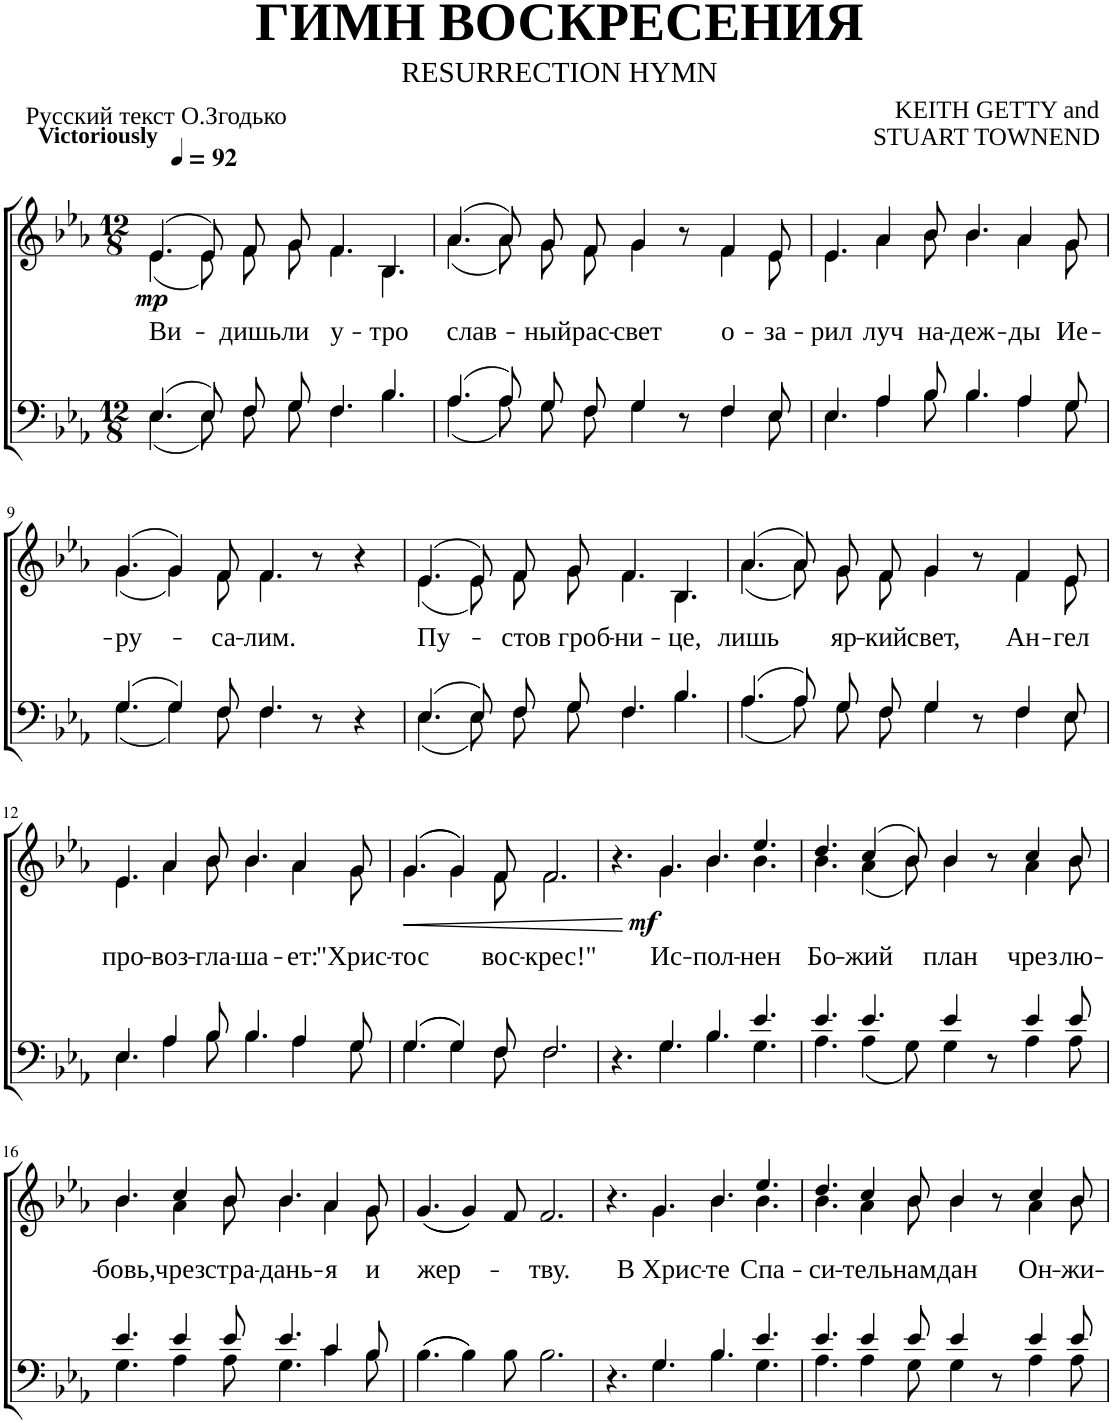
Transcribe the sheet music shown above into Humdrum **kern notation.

**kern	**kern	**text	**text	**dynam
*part2	*part1	*part1	*part1	*part1
*staff2	*staff1	*staff1	*staff1	*staff1
*I"Bass	*I"Voice	*	*	*
*clefF4	*clefG2	*	*	*
*k[b-e-a-]	*k[b-e-a-]	*	*	*
*M12/8	*M12/8	*	*	*
=6	=6	=6	=6	=6
*^	*	*	*	*
!	!	!	!	!LO:LY:b	!LO:DY:b
*	*	*^	*	*	*
(4.E-/	(4.E-\	(4.e-/	(4.e-\	.	Ви-	mp
8E-/L)	8E-\L)	8e-/L)	8e-\L)	.	.	.
*	*	*MM92	*	*	*	*
!	!	!LO:TX:a:B:t=Victoriously	!	!	!	!
!	!	!	!	!	!LO:LY:b	!
8F/	8F\	8f/	8f\	.	-дишь	.
!	!	!	!	!	!LO:LY:b	!
8G/J	8G\J	8g/J	8g\J	.	ли	.
!	!	!	!	!	!LO:LY:b	!
4.F/	4.F\	4.f/	4.f\	.	у-	.
!	!	!	!	!	!LO:LY:b	!
4.B-/	4.B-\	4.B-/	4.B-\	.	-тро	.
=7	=7	=7	=7	=7	=7	=7
!	!	!	!	!	!LO:LY:b	!
(4.A-/	(4.A-\	(4.a-/	(4.a-\	.	слав-	.
8A-/L)	8A-\L)	8a-/L)	8a-\L)	.	.	.
!	!	!	!	!	!LO:LY:b	!
8G/	8G\	8g/	8g\	.	-ный	.
!	!	!	!	!	!LO:LY:b	!
8F/J	8F\J	8f/J	8f\J	.	рас-	.
!	!	!	!	!	!LO:LY:b	!
4G/	4G\	4g/	4g\	.	-свет	.
8r	8ryy	8r	8ryy	.	.	.
!	!	!	!	!	!LO:LY:b	!
4F/	4F\	4f/	4f\	.	о-	.
!	!	!	!	!	!LO:LY:b	!
8E-/	8E-\	8e-/	8e-\	.	-за-	.
=8	=8	=8	=8	=8	=8	=8
!	!	!	!	!	!LO:LY:b	!
4.E-/	4.E-\	4.e-/	4.e-\	.	-рил	.
!	!	!	!	!	!LO:LY:b	!
4A-/	4A-\	4a-/	4a-\	.	луч	.
!	!	!	!	!	!LO:LY:b	!
8B-/	8B-\	8b-/	8b-\	.	на-	.
!	!	!	!	!	!LO:LY:b	!
4.B-/	4.B-\	4.b-/	4.b-\	.	-деж-	.
!	!	!	!	!	!LO:LY:b	!
4A-/	4A-\	4a-/	4a-\	.	-ды	.
!	!	!	!	!	!LO:LY:b	!
8G/	8G\	8g/	8g\	.	Ие-	.
!!LO:LB:g=z	!!
=9	=9	=9	=9	=9	=9	=9
!	!	!	!	!	!LO:LY:b	!
(4.G/	(4.G\	(4.g/	(4.g\	.	-ру-	.
4G/)	4G\)	4g/)	4g\)	.	.	.
!	!	!	!	!	!LO:LY:b	!
8F/	8F\	8f/	8f\	.	-са-	.
!	!	!	!	!	!LO:LY:b	!
4.F/	4.F\	4.f/	4.f\	.	-лим.	.
8r	4.ryy	8r	4.ryy	.	.	.
4r	.	4r	.	.	.	.
=10	=10	=10	=10	=10	=10	=10
!	!	!	!	!	!LO:LY:b	!
(4.E-/	(4.E-\	(4.e-/	(4.e-\	.	Пу-	.
8E-/L)	8E-\L)	8e-/L)	8e-\L)	.	.	.
!	!	!	!	!	!LO:LY:b	!
8F/	8F\	8f/	8f\	.	-сто	.
!	!	!	!	!	!LO:LY:b	!
8G/J	8G\J	8g/J	8g\J	.	в гроб-	.
!	!	!	!	!	!LO:LY:b	!
4.F/	4.F\	4.f/	4.f\	.	-ни-	.
!	!	!	!	!	!LO:LY:b	!
4.B-/	4.B-\	4.B-/	4.B-\	.	-це,	.
=11	=11	=11	=11	=11	=11	=11
!	!	!	!	!	!LO:LY:b	!
(4.A-/	(4.A-\	(4.a-/	(4.a-\	.	лишь	.
8A-/L)	8A-\L)	8a-/L)	8a-\L)	.	.	.
!	!	!	!	!	!LO:LY:b	!
8G/	8G\	8g/	8g\	.	яр-	.
!	!	!	!	!	!LO:LY:b	!
8F/J	8F\J	8f/J	8f\J	.	-кий	.
!	!	!	!	!	!LO:LY:b	!
4G/	4G\	4g/	4g\	.	свет,	.
8r	8ryy	8r	8ryy	.	.	.
!	!	!	!	!	!LO:LY:b	!
4F/	4F\	4f/	4f\	.	Ан-	.
!	!	!	!	!	!LO:LY:b	!
8E-/	8E-\	8e-/	8e-\	.	-гел	.
!!LO:LB:g=z	!!
=12	=12	=12	=12	=12	=12	=12
!	!	!	!	!	!LO:LY:b	!
4.E-/	4.E-\	4.e-/	4.e-\	.	про-	.
!	!	!	!	!	!LO:LY:b	!
4A-/	4A-\	4a-/	4a-\	.	-воз-	.
!	!	!	!	!	!LO:LY:b	!
8B-/	8B-\	8b-/	8b-\	.	-гла-	.
!	!	!	!	!	!LO:LY:b	!
4.B-/	4.B-\	4.b-/	4.b-\	.	-ша-	.
!	!	!	!	!	!LO:LY:b	!
4A-/	4A-\	4a-/	4a-\	.	-ет:	.
!	!	!	!	!	!LO:LY:b	!
8G/	8G\	8g/	8g\	.	"Хрис-	.
=13	=13	=13	=13	=13	=13	=13
!	!	!	!	!	!LO:LY:b	!LO:HP:b
((4.G/	4.G\	((4.g/	4.g\	.	-тос	<
4G/))	4G\	4g/))	4g\	.	.	.
!	!	!	!	!	!LO:LY:b	!
8F/	8F\	8f/	8f\	.	вос-	.
!	!	!	!	!	!LO:LY:b	!
2.F/	2.F\	2.f/	2.f\	.	-крес!"	.
*v	*v	*	*	*	*	*
*	*v	*v	*	*	*
.	.	.	.	[
=14	=14	=14	=14	=14
*^	*^	*	*	*
!	!	!	!	!	!	!LO:DY:b
4.r	4.ryy	4.r	4.ryy	.	.	mf
!	!	!	!	!	!LO:LY:b	!
4.G/	4.G\	4.g/	4.g\	.	Ис-	.
!	!	!	!	!	!LO:LY:b	!
4.B-/	4.B-\	4.b-/	4.b-\	.	-пол-	.
!	!	!	!	!	!LO:LY:b	!
4.e-/	4.G\	4.ee-/	4.b-\	.	-нен	.
=15	=15	=15	=15	=15	=15	=15
!	!	!	!	!	!LO:LY:b	!
4.e-/	4.A-\	4.dd/	4.b-\	.	Бо-	.
!	!	!	!	!	!LO:LY:b	!
4.e-/	(4A-\	(4cc/	(4a-\	.	-жий	.
.	8G\)	8b-/)	8b-\)	.	.	.
!	!	!	!	!	!LO:LY:b	!
4e-/	4G\	4b-/	4b-\	.	план	.
8r	8ryy	8r	8ryy	.	.	.
!	!	!	!	!	!LO:LY:b	!
4e-/	4A-\	4cc/	4a-\	.	чрез	.
!	!	!	!	!	!LO:LY:b	!
8e-/	8A-\	8b-/	8b-\	.	лю-	.
!!LO:LB:g=z	!!
=16	=16	=16	=16	=16	=16	=16
!	!	!	!	!	!LO:LY:b	!
4.e-/	4.G\	4.b-/	4.b-\	.	-бовь,	.
!	!	!	!	!	!LO:LY:b	!
4e-/	4A-\	4cc/	4a-\	.	чрез	.
!	!	!	!	!	!LO:LY:b	!
8e-/	8A-\	8b-/	8b-\	.	стра-	.
!	!	!	!	!	!LO:LY:b	!
4.e-/	4.G\	4.b-/	4.b-\	.	-дань-	.
!	!	!	!	!	!LO:LY:b	!
4c/	4c\	4a-/	4a-\	.	-я	.
!	!	!	!	!	!LO:LY:b	!
8B-/	8B-\	8g/	8g\	.	и	.
=17	=17	=17	=17	=17	=17	=17
!	!	!	!	!	!LO:LY:b	!
*v	*v	*	*	*	*	*
*	*v	*v	*	*	*
((4.B-\	((4.g/	.	жер-	.
4B-\))	4g/))	.	.	.
8B-\	8f/	.	.	.
!	!	!	!LO:LY:b	!
2.B-\	2.f/	.	-тву.	.
=18	=18	=18	=18	=18
*^	*^	*	*	*
4.r	4.ryy	4.r	4.ryy	.	.	.
!	!	!	!	!	!LO:LY:b	!
4.G/	4.G\	4.g/	4.g\	.	В Хрис-	.
!	!	!	!	!	!LO:LY:b	!
4.B-/	4.B-\	4.b-/	4.b-\	.	-те	.
!	!	!	!	!	!LO:LY:b	!
4.e-/	4.G\	4.ee-/	4.b-\	.	Спа-	.
=19	=19	=19	=19	=19	=19	=19
!	!	!	!	!	!LO:LY:b	!
4.e-/	4.A-\	4.dd/	4.b-\	.	-си-	.
!	!	!	!	!	!LO:LY:b	!
4e-/	4A-\	4cc/	4a-\	.	-тель	.
!	!	!	!	!	!LO:LY:b	!
8e-/	8G\	8b-/	8b-\	.	нам	.
!	!	!	!	!	!LO:LY:b	!
4e-/	4G\	4b-/	4b-\	.	дан	.
8r	8ryy	8r	8ryy	.	.	.
!	!	!	!	!	!LO:LY:b	!
4e-/	4A-\	4cc/	4a-\	.	Он-	.
!	!	!	!	!	!LO:LY:b	!
8e-/	8A-\	8b-/	8b-\	.	-жи-	.
*v	*v	*	*	*	*	*
*	*v	*v	*	*	*
=	=	=	=	=
*-	*-	*-	*-	*-
